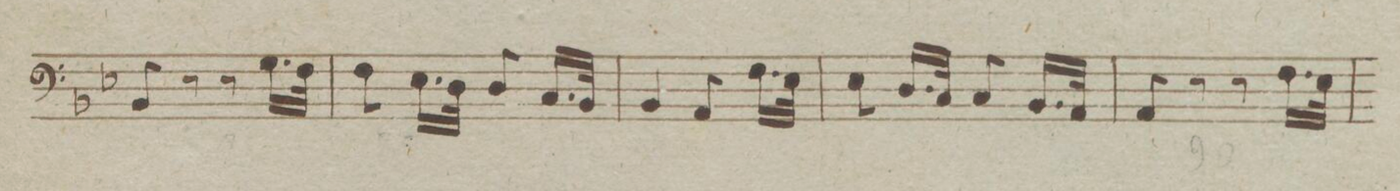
**kern
*I"Organo.
*clefF4
*k[b-e-]
*M2/4
8BB-/
8r
8r
16.G\LL
32F\JJk
=85
8F\
16.E-\LL
32D\JJk
8D/
16.C/LL
32BB-/JJk
=86
4BB-/
8AA/
16.F\LL
32E-\JJk
=87
8E-\
16.D/LL
32C/JJk
8C/
16.BB-/LL
32AA/JJk
=88
8AA/
8r
8r
16.F\LL
32E-\JJk
=89
*-
